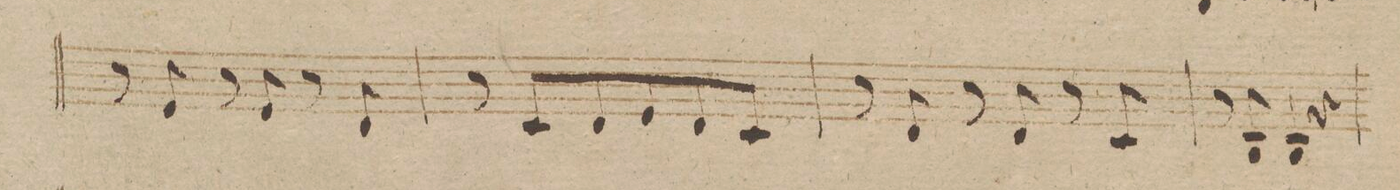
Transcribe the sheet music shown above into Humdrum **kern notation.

**kern	**dynam
*I"Violino 1mo	*
*clefG2	*
*k[b-e-a-d-]	*
*met(c|)	*
*M3/4	*
8r	.
8e-/	.
8r	.
8e-/	.
8r	.
8d-/	.
=100	=100
8r	.
8c/L	.
8d-/	.
8e-/	.
8d-/	.
8c/J	.
=101	=101
8r	.
8d-/	.
8r	.
8d-/	.
8r	.
8c/	.
=102	=102
8r	.
8B-/	.
4B-/	.
4r	.
=103	=103
*-	*-
